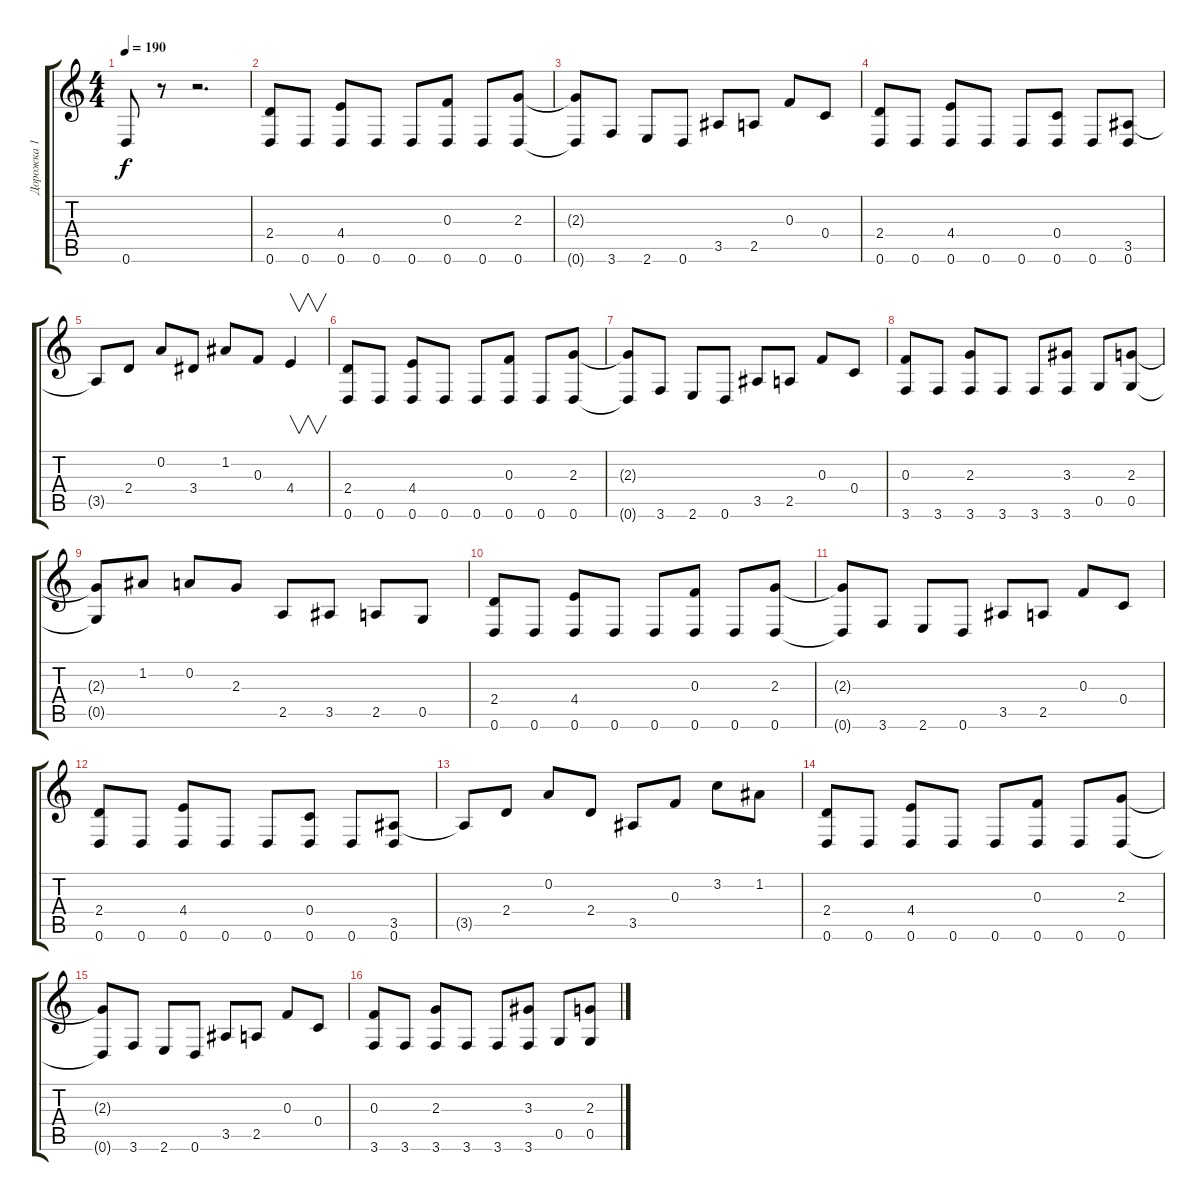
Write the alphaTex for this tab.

\track ("Дорожка 1" "Дорожка 1") {instrument distortionguitar}
\staff {score tabs}
\tuning (D4 A3 F3 C3 G2 D2) {hide}
\ts (4 4)
\tempo 190
\clef g2
\ks c
0.6.8{dy f} r.8 r.2{d} |
(2.4 0.6).8 0.6.8 (4.4 0.6).8 0.6.8 0.6.8 (0.3 0.6).8 0.6.8 (2.3 0.6).8 |
(2.3{t} 0.6{t}).8 3.6.8 2.6.8 0.6.8 3.5.8 2.5.8 0.3.8 0.4.8 |
(2.4 0.6).8 0.6.8 (4.4 0.6).8 0.6.8 0.6.8 (0.4 0.6).8 0.6.8 (3.5 0.6).8 |
3.5{t}.8 2.4.8 0.2.8 3.4.8 1.2.8 0.3.8 4.4.4{v} |
(2.4 0.6).8 0.6.8 (4.4 0.6).8 0.6.8 0.6.8 (0.3 0.6).8 0.6.8 (2.3 0.6).8 |
(2.3{t} 0.6{t}).8 3.6.8 2.6.8 0.6.8 3.5.8 2.5.8 0.3.8 0.4.8 |
(0.3 3.6).8 3.6.8 (2.3 3.6).8 3.6.8 3.6.8 (3.3 3.6).8 0.5.8 (2.3 0.5).8 |
(2.3{t} 0.5{t}).8 1.2.8 0.2.8 2.3.8 2.5.8 3.5.8 2.5.8 0.5.8 |
(2.4 0.6).8 0.6.8 (4.4 0.6).8 0.6.8 0.6.8 (0.3 0.6).8 0.6.8 (2.3 0.6).8 |
(2.3{t} 0.6{t}).8 3.6.8 2.6.8 0.6.8 3.5.8 2.5.8 0.3.8 0.4.8 |
(2.4 0.6).8 0.6.8 (4.4 0.6).8 0.6.8 0.6.8 (0.4 0.6).8 0.6.8 (3.5 0.6).8 |
3.5{t}.8 2.4.8 0.2.8 2.4.8 3.5.8 0.3.8 3.2.8 1.2.8 |
(2.4 0.6).8 0.6.8 (4.4 0.6).8 0.6.8 0.6.8 (0.3 0.6).8 0.6.8 (2.3 0.6).8 |
(2.3{t} 0.6{t}).8 3.6.8 2.6.8 0.6.8 3.5.8 2.5.8 0.3.8 0.4.8 |
(0.3 3.6).8 3.6.8 (2.3 3.6).8 3.6.8 3.6.8 (3.3 3.6).8 0.5.8 (2.3 0.5).8
